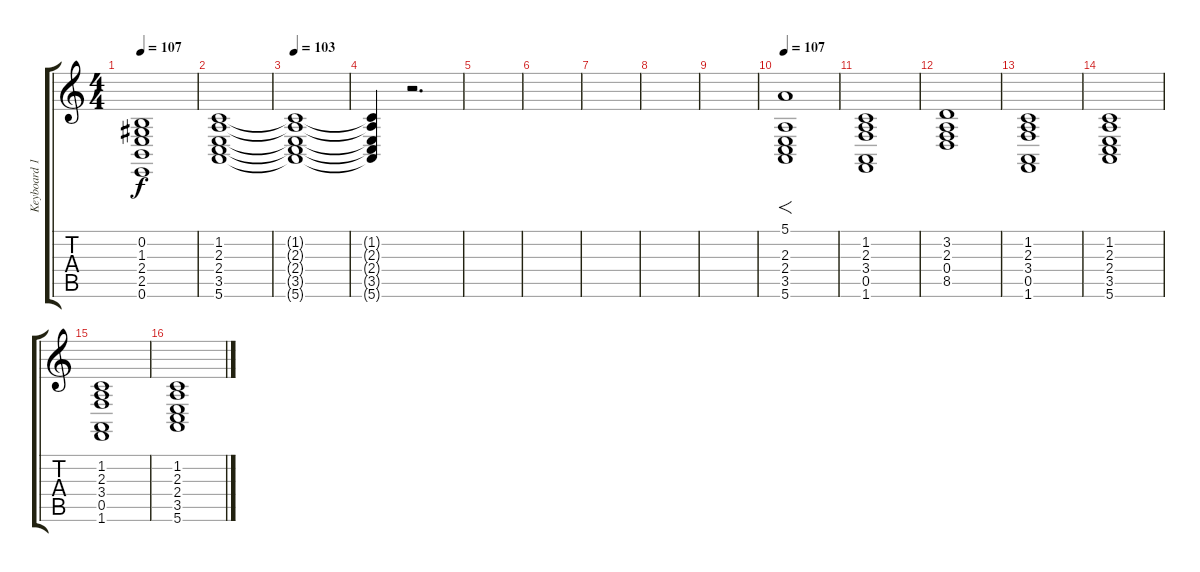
\track ("Keyboard 1" "Keyboard 1") {instrument stringensemble1}
\staff {score tabs}
\tuning (E4 B3 G3 D3 A2 E2) {hide}
\ts (4 4)
\tempo 107
\clef g2
\ks c
(0.2 1.3 2.4 2.5 0.6).1{dy f} |
(1.2 2.3 2.4 3.5 5.6).1{volume 0} |
\section ("" "")
\tempo 103
(1.2{t} 2.3{t} 2.4{t} 3.5{t} 5.6{t}).1 |
(1.2{t} 2.3{t} 2.4{t} 3.5{t} 5.6{t}).4 r.2{d} |
|
|
|
|
|
\tempo 107
(5.1 2.3 2.4 3.5 5.6).1{f} |
\section ("" "")
(1.2 2.3 3.4 0.5 1.6).1 |
(3.2 2.3 0.4 8.5).1 |
(1.2 2.3 3.4 0.5 1.6).1 |
(1.2 2.3 2.4 3.5 5.6).1 |
(1.2 2.3 3.4 0.5 1.6).1 |
(1.2 2.3 2.4 3.5 5.6).1
